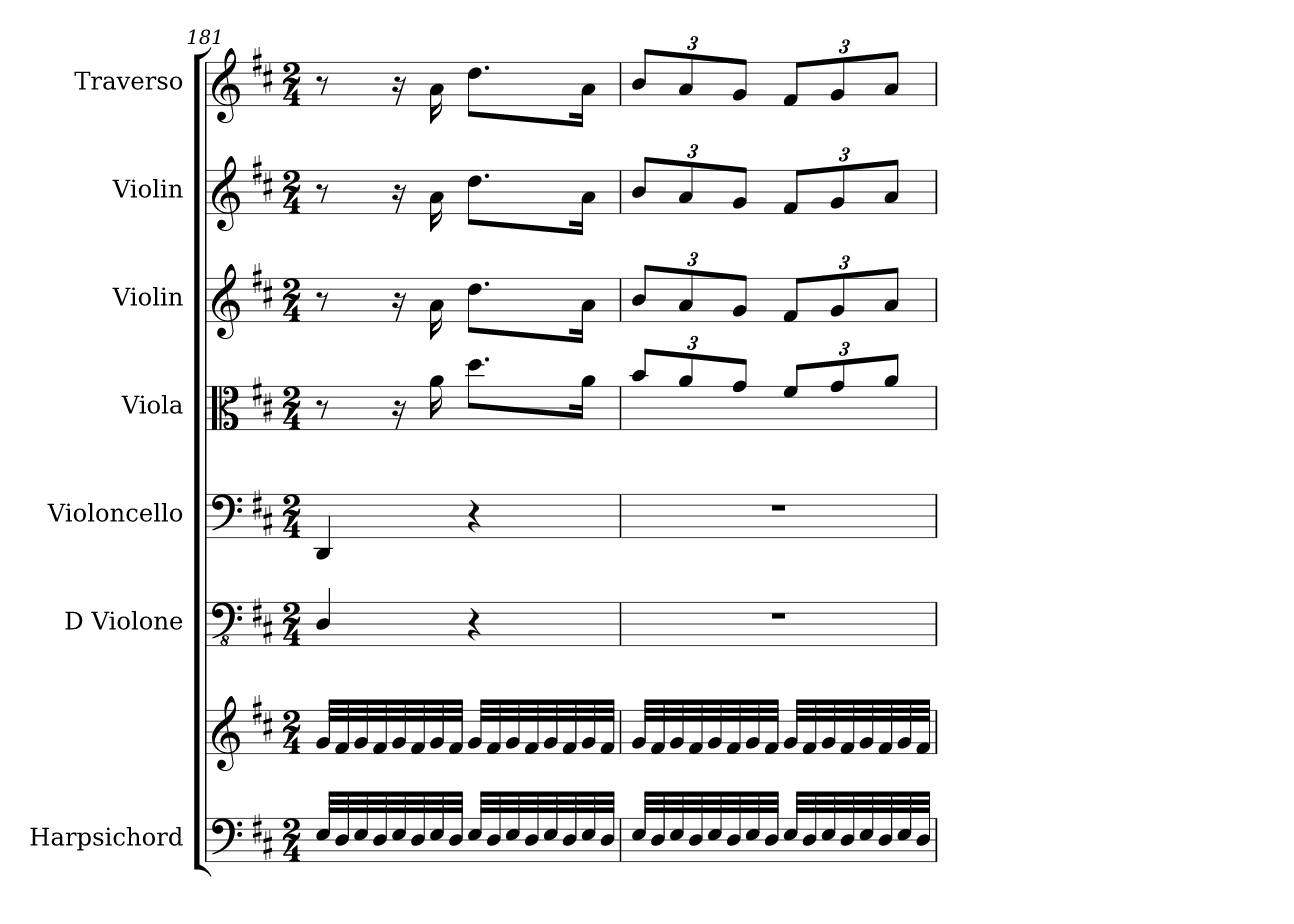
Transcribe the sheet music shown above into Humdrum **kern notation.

**kern	**kern	**kern	**kern	**kern	**kern	**kern	**kern
*part7	*part7	*part6	*part5	*part4	*part3	*part2	*part1
*staff8	*staff7	*staff6	*staff5	*staff4	*staff3	*staff2	*staff1
*I"Harpsichord	*	*I"D Violone	*I"Violoncello	*I"Viola	*I"Violin	*I"Violin	*I"Traverso
*I'Hch.	*	*I'D Vne.	*I'Vc.	*I'Vla.	*I'Vln.	*I'Vln.	*I'Trv.
*clefF4	*clefG2	*clefFv4	*clefF4	*clefC3	*clefG2	*clefG2	*clefG2
*	*	*ITrd7c12	*	*	*	*	*
*k[f#c#]	*k[f#c#]	*k[f#c#]	*k[f#c#]	*k[f#c#]	*k[f#c#]	*k[f#c#]	*k[f#c#]
*M2/4	*M2/4	*M2/4	*M2/4	*M2/4	*M2/4	*M2/4	*M2/4
=181	=181	=181	=181	=181	=181	=181	=181
32E/LLL	32g/LLL	4DDD/	4DD/	8r	8r	8r	8r
32D/	32f#/	.	.	.	.	.	.
32E/	32g/	.	.	.	.	.	.
32D/	32f#/	.	.	.	.	.	.
32E/	32g/	.	.	16r	16r	16r	16r
32D/	32f#/	.	.	.	.	.	.
32E/	32g/	.	.	16a\	16a\	16a\	16a\
32D/JJJ	32f#/JJJ	.	.	.	.	.	.
32E/LLL	32g/LLL	4r	4r	8.dd\L	8.dd\L	8.dd\L	8.dd\L
32D/	32f#/	.	.	.	.	.	.
32E/	32g/	.	.	.	.	.	.
32D/	32f#/	.	.	.	.	.	.
32E/	32g/	.	.	.	.	.	.
32D/	32f#/	.	.	.	.	.	.
32E/	32g/	.	.	16a\Jk	16a\Jk	16a\Jk	16a\Jk
32D/JJJ	32f#/JJJ	.	.	.	.	.	.
!!LO:PB:g=z
=182	=182	=182	=182	=182	=182	=182	=182
*	*	*	*	*Xbrackettup	*Xbrackettup	*Xbrackettup	*Xbrackettup
32E/LLL	32g/LLL	2r	2r	12b/L	12b/L	12b/L	12b/L
32D/	32f#/	.	.	.	.	.	.
32E/	32g/	.	.	.	.	.	.
.	.	.	.	12a/	12a/	12a/	12a/
32D/	32f#/	.	.	.	.	.	.
32E/	32g/	.	.	.	.	.	.
32D/	32f#/	.	.	.	.	.	.
.	.	.	.	12g/J	12g/J	12g/J	12g/J
32E/	32g/	.	.	.	.	.	.
32D/JJJ	32f#/JJJ	.	.	.	.	.	.
32E/LLL	32g/LLL	.	.	12f#/L	12f#/L	12f#/L	12f#/L
32D/	32f#/	.	.	.	.	.	.
32E/	32g/	.	.	.	.	.	.
.	.	.	.	12g/	12g/	12g/	12g/
32D/	32f#/	.	.	.	.	.	.
32E/	32g/	.	.	.	.	.	.
32D/	32f#/	.	.	.	.	.	.
.	.	.	.	12a/J	12a/J	12a/J	12a/J
32E/	32g/	.	.	.	.	.	.
32D/JJJ	32f#/JJJ	.	.	.	.	.	.
=	=	=	=	=	=	=	=
*-	*-	*-	*-	*-	*-	*-	*-
